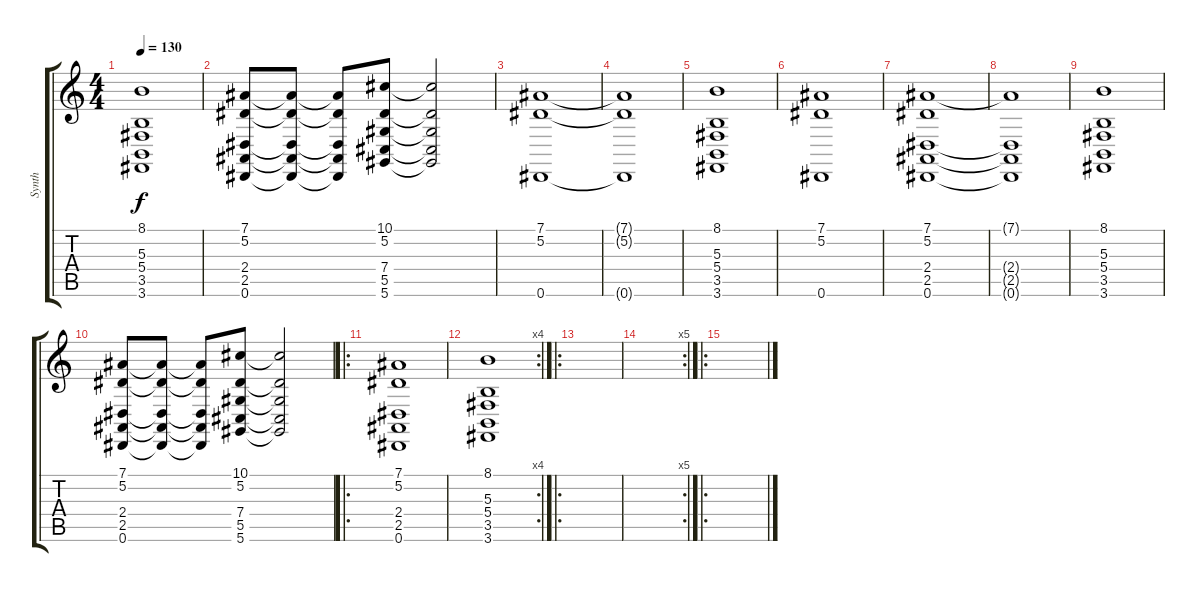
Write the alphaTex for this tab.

\track ("Synth" "Synth") {instrument synthstrings1}
\staff {score tabs}
\tuning (Eb4 Bb3 Gb3 Db3 Ab2 Eb2) {hide}
\ts (4 4)
\tempo 130
\clef g2
\ks c
(8.1 5.3 5.4 3.5 3.6).1{dy f} |
(7.1 5.2 2.4 2.5 0.6).8 (7.1{t} 5.2{t} 2.4{t} 2.5{t} 0.6{t}).8 (7.1{t} 5.2{t} 2.4{t} 2.5{t} 0.6{t}).8 (10.1 5.2 7.4 5.5 5.6).8 (10.1{t} 5.2{t} 7.4{t} 5.5{t} 5.6{t}).2 |
(7.1 5.2 0.6).1 |
(7.1{t} 5.2{t} 0.6{t}).1 |
(8.1 5.3 5.4 3.5 3.6).1 |
(7.1 5.2 0.6).1 |
(7.1 5.2 2.4 2.5 0.6).1 |
(7.1{t} 2.4{t} 2.5{t} 0.6{t}).1 |
(8.1 5.3 5.4 3.5 3.6).1 |
(7.1 5.2 2.4 2.5 0.6).8 (7.1{t} 5.2{t} 2.4{t} 2.5{t} 0.6{t}).8 (7.1{t} 5.2{t} 2.4{t} 2.5{t} 0.6{t}).8 (10.1 5.2 7.4 5.5 5.6).8 (10.1{t} 5.2{t} 7.4{t} 5.5{t} 5.6{t}).2 |
\ro
(7.1 5.2 2.4 2.5 0.6).1 |
\rc 4
(8.1 5.3 5.4 3.5 3.6).1 |
\ro
|
\rc 5
|
\ro
